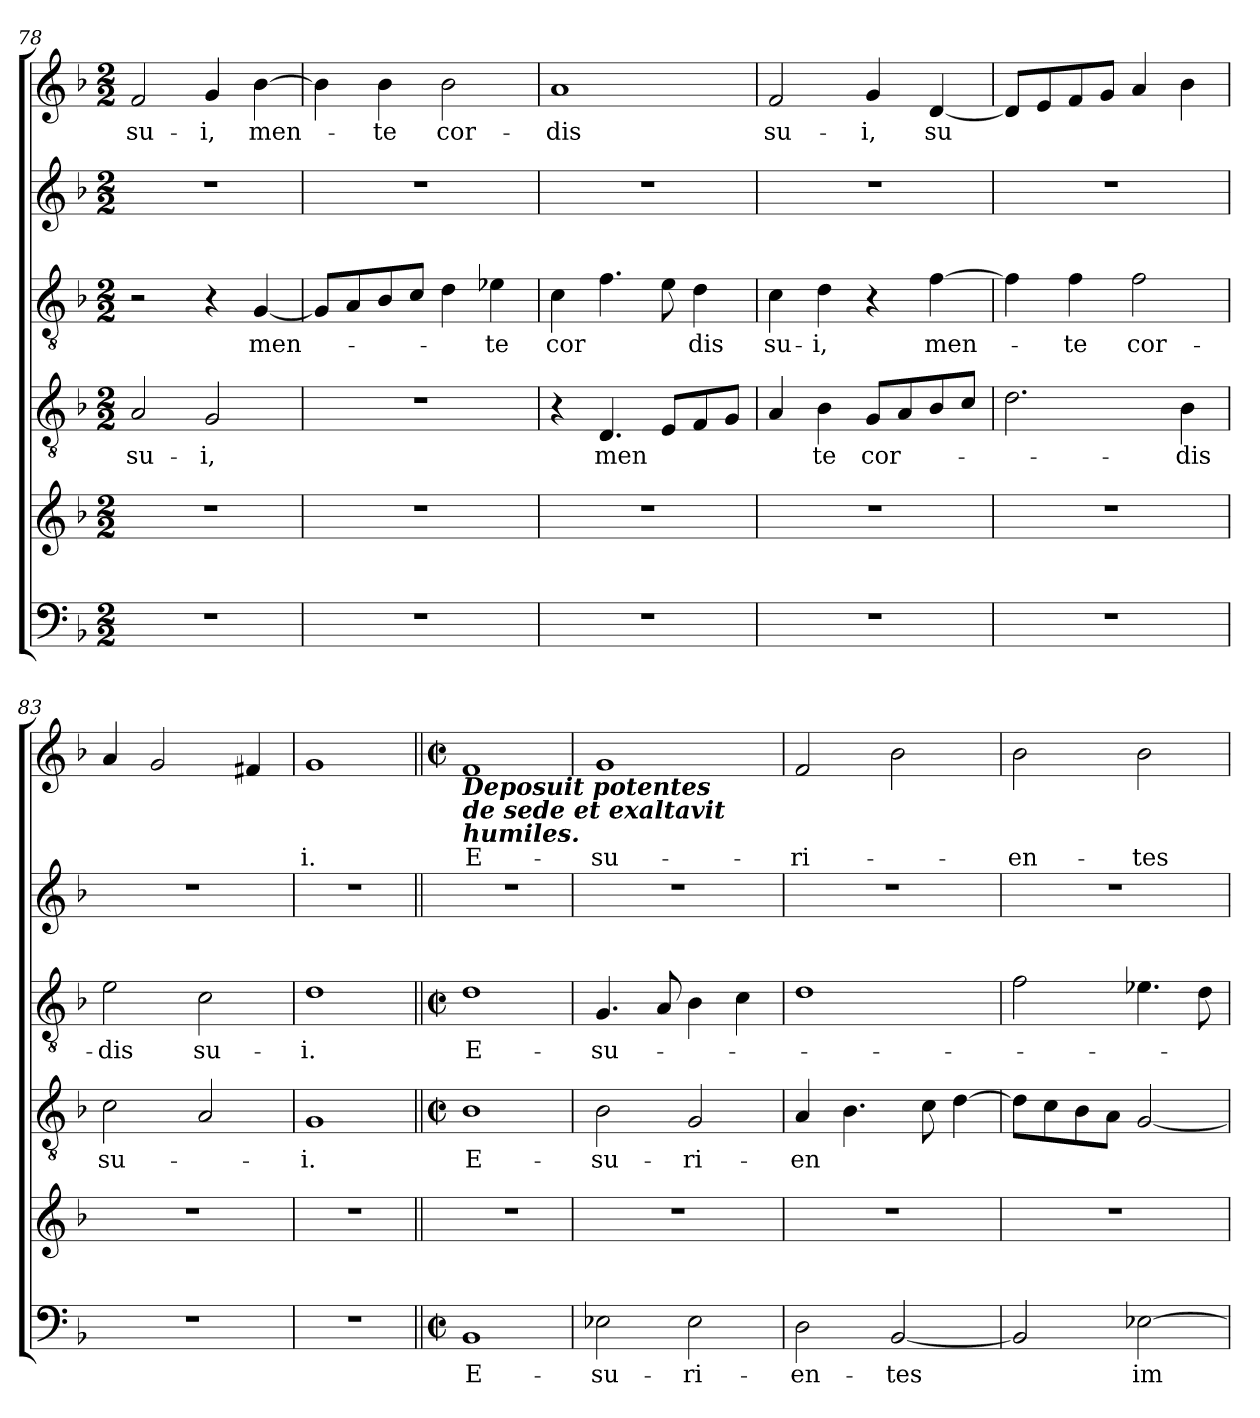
**kern	**text	**kern	**kern	**text	**kern	**text	**kern	**kern	**text
*part6	*part6	*part5	*part4	*part4	*part3	*part3	*part2	*part1	*part1
*staff6	*staff6	*staff5	*staff4	*staff4	*staff3	*staff3	*staff2	*staff1	*staff1
*clefF4	*	*clefG2	*clefGv2	*	*clefGv2	*	*clefG2	*clefG2	*
*k[b-]	*	*k[b-]	*k[b-]	*	*k[b-]	*	*k[b-]	*k[b-]	*
*F:	*	*F:	*F:	*	*F:	*	*F:	*F:	*
*M2/2	*	*M2/2	*M2/2	*	*M2/2	*	*M2/2	*M2/2	*
=78	=78	=78	=78	=78	=78	=78	=78	=78	=78
!	!	!	!	!LO:LY:b	!	!	!	!	!LO:LY:b
1r	.	1r	2A/	su-	2r	.	1r	2f/	su-
!	!	!	!	!LO:LY:b	!	!	!	!	!LO:LY:b
.	.	.	2G/	-i,	4r	.	.	4g/	-i,
!	!	!	!	!	!	!LO:LY:b	!	!	!LO:LY:b
.	.	.	.	.	[4G/	men-	.	[4b-\	men-
!!LO:LB:g=z
=79	=79	=79	=79	=79	=79	=79	=79	=79	=79
1r	.	1r	1r	.	8G/L]	.	1r	4b-\]	.
.	.	.	.	.	8A/	.	.	.	.
!	!	!	!	!	!	!	!	!	!LO:LY:b
.	.	.	.	.	8B-/	.	.	4b-\	-te
.	.	.	.	.	8c/J	.	.	.	.
!	!	!	!	!	!	!	!	!	!LO:LY:b
.	.	.	.	.	4d\	.	.	2b-\	cor-
!	!	!	!	!	!	!LO:LY:b	!	!	!
.	.	.	.	.	4e-\	-te	.	.	.
=80	=80	=80	=80	=80	=80	=80	=80	=80	=80
!	!	!	!	!	!	!LO:LY:b	!	!	!LO:LY:b
1r	.	1r	4r	.	4c\	cor	1r	1a	-dis
!	!	!	!	!LO:LY:b	!	!	!	!	!
.	.	.	4.D/	men	4.f\	.	.	.	.
.	.	.	8E/L	.	8e\	.	.	.	.
!	!	!	!	!	!	!LO:LY:b	!	!	!
.	.	.	8F/	.	4d\	dis	.	.	.
.	.	.	8G/J	.	.	.	.	.	.
=81	=81	=81	=81	=81	=81	=81	=81	=81	=81
!	!	!	!	!	!	!LO:LY:b	!	!	!LO:LY:b
1r	.	1r	4A/	.	4c\	su-	1r	2f/	su-
!	!	!	!	!LO:LY:b	!	!LO:LY:b	!	!	!
.	.	.	4B-\	te	4d\	-i,	.	.	.
!	!	!	!	!LO:LY:b	!	!	!	!	!LO:LY:b
.	.	.	8G/L	cor-	4r	.	.	4g/	-i,
.	.	.	8A/	.	.	.	.	.	.
!	!	!	!	!	!	!LO:LY:b	!	!	!LO:LY:b
.	.	.	8B-/	.	[4f\	men-	.	[4d/	su
.	.	.	8c/J	.	.	.	.	.	.
=82	=82	=82	=82	=82	=82	=82	=82	=82	=82
1r	.	1r	2.d\	.	4f\]	.	1r	8d/L]	.
.	.	.	.	.	.	.	.	8e/	.
!	!	!	!	!	!	!LO:LY:b	!	!	!
.	.	.	.	.	4f\	-te	.	8f/	.
.	.	.	.	.	.	.	.	8g/J	.
!	!	!	!	!	!	!LO:LY:b	!	!	!
.	.	.	.	.	2f\	cor-	.	4a/	.
!	!	!	!	!LO:LY:b	!	!	!	!	!
.	.	.	4B-\	-dis	.	.	.	4b-\	.
=83	=83	=83	=83	=83	=83	=83	=83	=83	=83
!	!	!	!	!LO:LY:b	!	!LO:LY:b	!	!	!
1r	.	1r	2c\	su-	2e\	-dis	1r	4a/	.
.	.	.	.	.	.	.	.	2g/	.
!	!	!	!	!	!	!LO:LY:b	!	!	!
.	.	.	2A/	.	2c\	su-	.	.	.
.	.	.	.	.	.	.	.	4f#/	.
=84	=84	=84	=84	=84	=84	=84	=84	=84	=84
!	!	!	!	!LO:LY:b	!	!LO:LY:b	!	!	!LO:LY:b
1r	.	1r	1G	-i.	1d	-i.	1r	1g	i.
!!LO:LB:g=z
=85||	=85||	=85||	=85||	=85||	=85||	=85||	=85||	=85||	=85||
*M2/2	*	*	*M2/2	*	*M2/2	*	*	*M2/2	*
*met(c|)	*	*	*met(c|)	*	*met(c|)	*	*	*met(c|)	*
!	!	!	!	!	!	!	!	!LO:TX:b:Bi:t=Deposuit potentes\nde sede et exaltavit\nhumiles.	!
!	!LO:LY:b	!	!	!LO:LY:b	!	!LO:LY:b	!	!	!LO:LY:b
1BB-	E-	1r	1B-	E-	1d	E-	1r	1f	E-
=86	=86	=86	=86	=86	=86	=86	=86	=86	=86
!	!LO:LY:b	!	!	!LO:LY:b	!	!LO:LY:b	!	!	!LO:LY:b
2E-\	-su-	1r	2B-\	-su-	4.G/	-su-	1r	1g	-su-
.	.	.	.	.	8A/	.	.	.	.
!	!LO:LY:b	!	!	!LO:LY:b	!	!	!	!	!
2E-\	-ri-	.	2G/	-ri-	4B-\	.	.	.	.
.	.	.	.	.	4c\	.	.	.	.
=87	=87	=87	=87	=87	=87	=87	=87	=87	=87
!	!LO:LY:b	!	!	!LO:LY:b	!	!	!	!	!LO:LY:b
2D\	-en-	1r	4A/	-en	1d	.	1r	2f/	-ri-
.	.	.	4.B-\	.	.	.	.	.	.
!	!LO:LY:b	!	!	!	!	!	!	!	!
[2BB-/	-tes	.	.	.	.	.	.	2b-\	.
.	.	.	8c\	.	.	.	.	.	.
.	.	.	[4d\	.	.	.	.	.	.
=88	=88	=88	=88	=88	=88	=88	=88	=88	=88
!	!	!	!	!	!	!	!	!	!LO:LY:b
2BB-/]	.	1r	8d\L]	.	2f\	.	1r	2b-\	-en-
.	.	.	8c\	.	.	.	.	.	.
.	.	.	8B-\	.	.	.	.	.	.
.	.	.	8A\J	.	.	.	.	.	.
!	!LO:LY:b	!	!	!	!	!	!	!	!LO:LY:b
[2E-\	im-	.	[2G/	.	4.e-X\	.	.	2b-\	-tes
.	.	.	.	.	8d\	.	.	.	.
=	=	=	=	=	=	=	=	=	=
*-	*-	*-	*-	*-	*-	*-	*-	*-	*-
